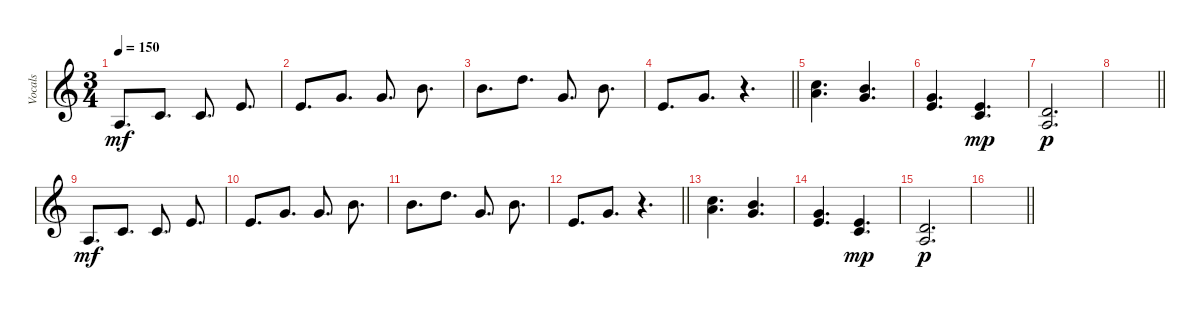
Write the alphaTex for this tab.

\track ("Vocals" "Vocals") {instrument pad4choir}
\staff {score}
\tuning (E4 B3 G3 D3 A2 E2) {hide}
\ts (3 4)
\tempo 150
\clef g2
\ks c
2.3.8{d dy mf} 5.3.8{d} 5.3.8{d} 9.3.8{d} |
9.3.8{d} 12.3.8{d} 12.3.8{d} 16.3.8{d} |
16.3.8{d} 19.3.8{d} 12.3.8{d} 16.3.8{d} |
\barLineRight lightlight
9.3.8{d} 12.3.8{d} r.4{d} |
(13.2 14.3).4{d} (12.2 12.3).4{d} |
(8.2 9.3).4{d} (5.2 5.3).4{d dy mp} |
(3.2 2.3).2{d dy p} |
\barLineRight lightlight
|
2.3.8{d dy mf} 5.3.8{d} 5.3.8{d} 9.3.8{d} |
9.3.8{d} 12.3.8{d} 12.3.8{d} 16.3.8{d} |
16.3.8{d} 19.3.8{d} 12.3.8{d} 16.3.8{d} |
\barLineRight lightlight
9.3.8{d} 12.3.8{d} r.4{d} |
(13.2 14.3).4{d} (12.2 12.3).4{d} |
(8.2 9.3).4{d} (5.2 5.3).4{d dy mp} |
(3.2 2.3).2{d dy p} |
\barLineRight lightlight
